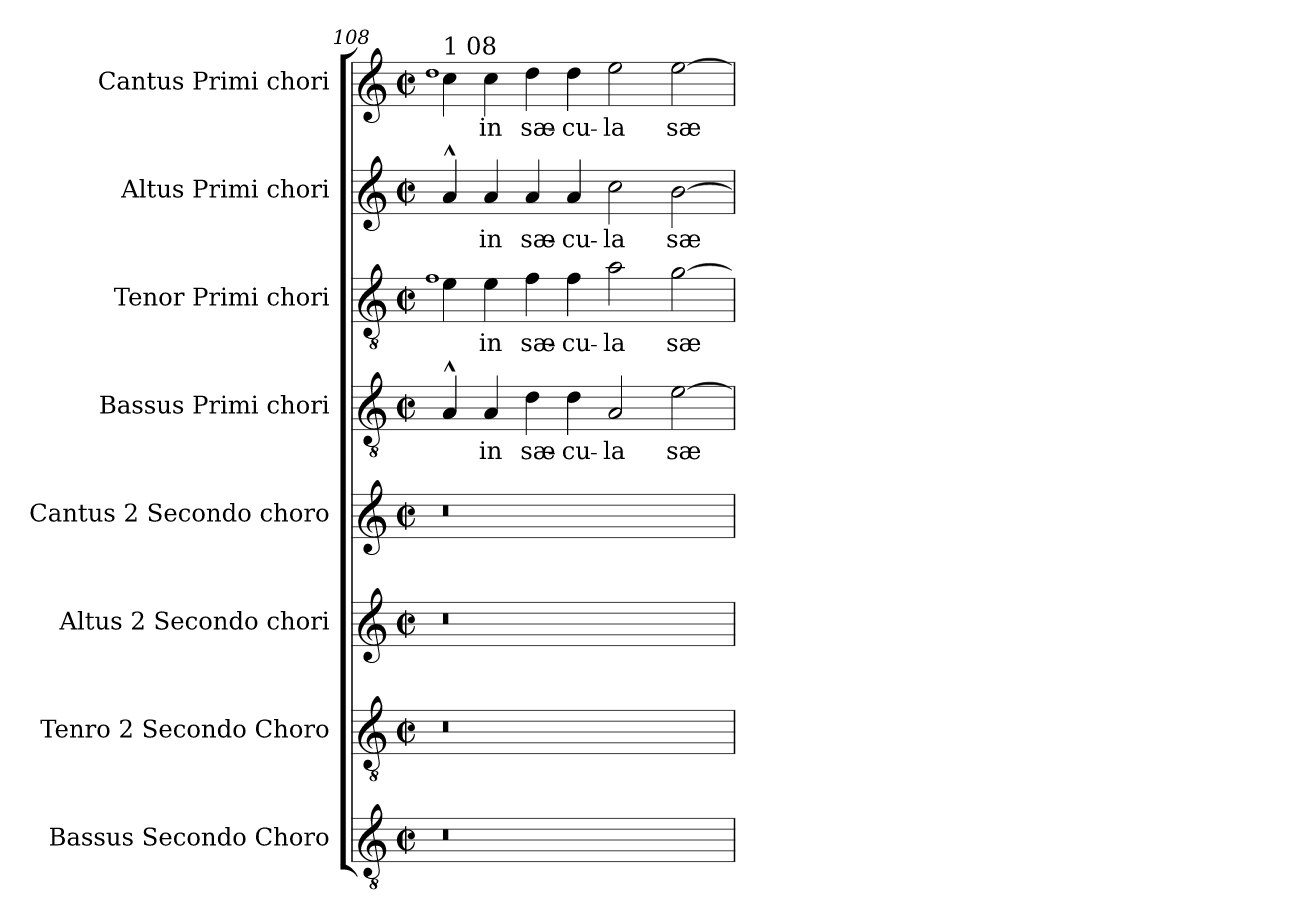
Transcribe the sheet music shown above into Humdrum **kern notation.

**kern	**kern	**kern	**kern	**kern	**text	**kern	**text	**kern	**text	**kern	**text
*part8	*part7	*part6	*part5	*part4	*part4	*part3	*part3	*part2	*part2	*part1	*part1
*staff8	*staff7	*staff6	*staff5	*staff4	*staff4	*staff3	*staff3	*staff2	*staff2	*staff1	*staff1
*I"Bassus  Secondo Choro	*I"Tenro 2  Secondo Choro	*I"Altus 2  Secondo chori	*I"Cantus 2  Secondo choro	*I"Bassus  Primi chori	*	*I"Tenor  Primi chori	*	*I"Altus  Primi chori	*	*I"Cantus  Primi chori	*
*I'Ch	*I'Ch	*I'Ch	*I'Ch	*I'Ch	*	*I'Ch	*	*I'Ch	*	*I'Ch	*
!!LO:LB:g=z
*clefGv2	*clefGv2	*clefG2	*clefG2	*clefGv2	*	*clefGv2	*	*clefG2	*	*clefG2	*
*M2/2	*M2/2	*M2/2	*M2/2	*M2/2	*	*M2/2	*	*M2/2	*	*M2/2	*
*met(c|)	*met(c|)	*met(c|)	*met(c|)	*met(c|)	*	*met(c|)	*	*met(c|)	*	*met(c|)	*
=108	=108	=108	=108	=108	=108	=108	=108	=108	=108	=108	=108
.	.	.	.	.	.	1qf/	.	.	.	1qdd/	.
!	!	!	!	!	!	!	!	!	!	!LO:TX:a:t=1 08	!
0r	0r	0r	0r	4A^^</	.	4e\	.	4a^^</	.	4cc\	.
!	!	!	!	!	!LO:LY:b:cj	!	!LO:LY:b:cj	!	!LO:LY:b:cj	!	!LO:LY:b:cj
.	.	.	.	4A/	in	4e\	in	4a/	in	4cc\	in
!	!	!	!	!	!LO:LY:b:cj	!	!LO:LY:b:cj	!	!LO:LY:b:cj	!	!LO:LY:b:cj
.	.	.	.	4d\	sæ-	4f\	sæ-	4a/	sæ-	4dd\	sæ-
!	!	!	!	!	!LO:LY:b:cj	!	!LO:LY:b:cj	!	!LO:LY:b:cj	!	!LO:LY:b:cj
.	.	.	.	4d\	-cu-	4f\	-cu-	4a/	-cu-	4dd\	-cu-
!	!	!	!	!	!LO:LY:b:cj	!	!LO:LY:b:cj	!	!LO:LY:b:cj	!	!LO:LY:b:cj
.	.	.	.	2A/	-la	2a\	-la	2cc\	-la	2ee\	-la
!	!	!	!	!	!LO:LY:b:cj	!	!LO:LY:b:cj	!	!LO:LY:b:cj	!	!LO:LY:b:cj
.	.	.	.	[>2e\	sæ-	[>2g\	sæ-	[>2b\	sæ-	[>2ee\	sæ-
=	=	=	=	=	=	=	=	=	=	=	=
*-	*-	*-	*-	*-	*-	*-	*-	*-	*-	*-	*-
